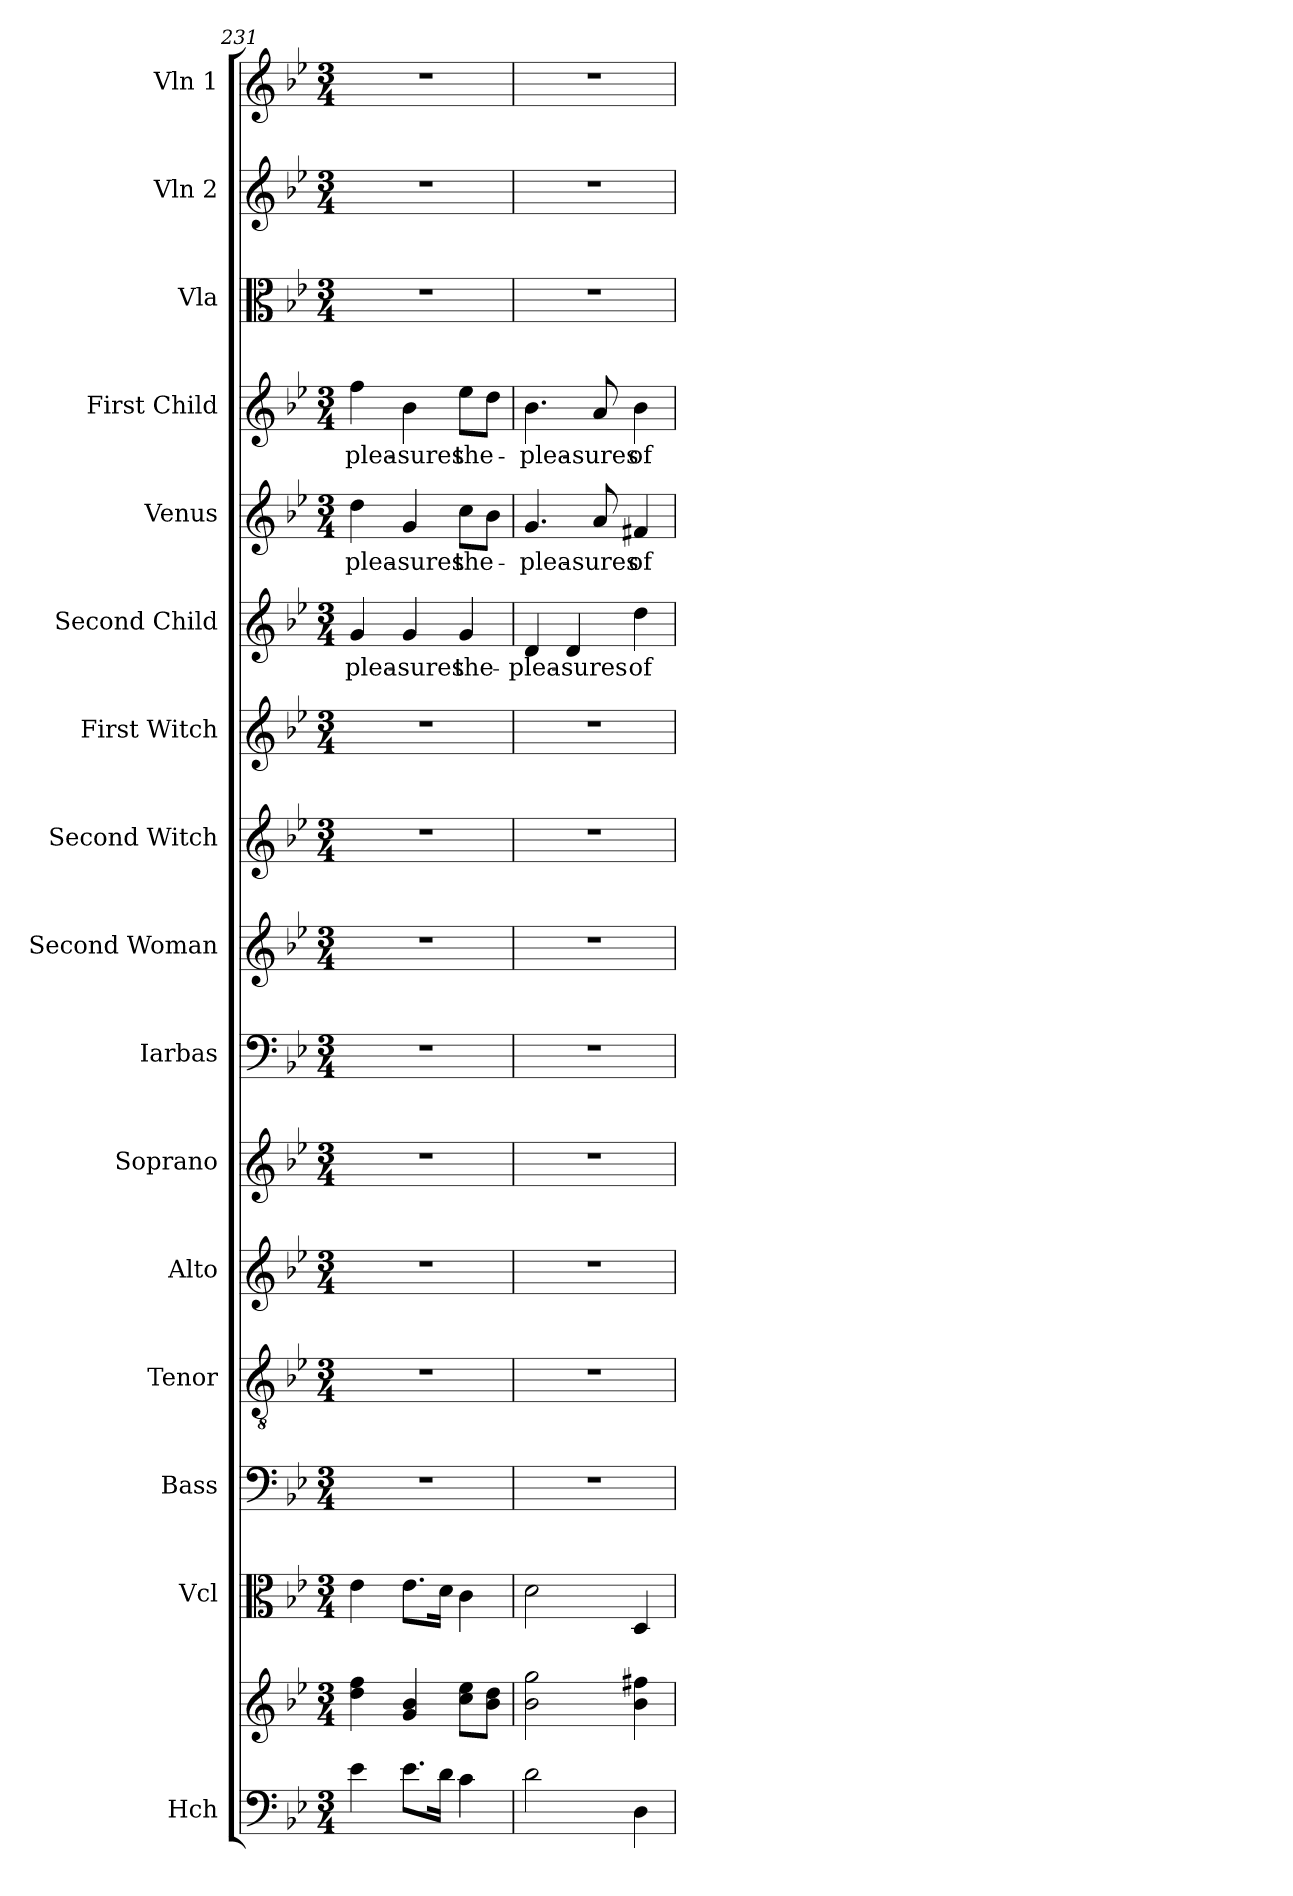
**kern	**kern	**kern	**kern	**kern	**kern	**kern	**kern	**kern	**kern	**kern	**kern	**text	**kern	**text	**kern	**text	**kern	**kern	**kern
*part16	*part16	*part15	*part14	*part13	*part12	*part11	*part10	*part9	*part8	*part7	*part6	*part6	*part5	*part5	*part4	*part4	*part3	*part2	*part1
*staff17	*staff16	*staff15	*staff14	*staff13	*staff12	*staff11	*staff10	*staff9	*staff8	*staff7	*staff6	*staff6	*staff5	*staff5	*staff4	*staff4	*staff3	*staff2	*staff1
*I"Hch	*	*I"Vcl	*I"Bass	*I"Tenor	*I"Alto	*I"Soprano	*I"Iarbas	*I"Second Woman	*I"Second Witch	*I"First Witch	*I"Second Child	*	*I"Venus	*	*I"First Child	*	*I"Vla	*I"Vln 2	*I"Vln 1
*I'Hch.	*	*I'Vc.	*I'B.	*I'T.	*I'A.	*I'S.	*I'I.	*I'2W	*I'W2.	*I'W1	*I'C2.	*	*I'V.	*	*I'C1	*	*I'Vla.	*I'Vln.	*I'Vln.
*clefF4	*clefG2	*clefC3	*clefF4	*clefGv2	*clefG2	*clefG2	*clefF4	*clefG2	*clefG2	*clefG2	*clefG2	*	*clefG2	*	*clefG2	*	*clefC3	*clefG2	*clefG2
*k[b-e-]	*k[b-e-]	*k[b-e-]	*k[b-e-]	*k[b-e-]	*k[b-e-]	*k[b-e-]	*k[b-e-]	*k[b-e-]	*k[b-e-]	*k[b-e-]	*k[b-e-]	*	*k[b-e-]	*	*k[b-e-]	*	*k[b-e-]	*k[b-e-]	*k[b-e-]
*M3/4	*M3/4	*M3/4	*M3/4	*M3/4	*M3/4	*M3/4	*M3/4	*M3/4	*M3/4	*M3/4	*M3/4	*	*M3/4	*	*M3/4	*	*M3/4	*M3/4	*M3/4
=231	=231	=231	=231	=231	=231	=231	=231	=231	=231	=231	=231	=231	=231	=231	=231	=231	=231	=231	=231
!	!	!	!	!	!	!	!	!	!	!	!	!LO:LY:b	!	!LO:LY:b	!	!LO:LY:b	!	!	!
4e-\	4dd\ 4ff\	4e-\	2.r	2.r	2.r	2.r	2.r	2.r	2.r	2.r	4g/	plea-	4dd\	plea-	4ff\	plea-	2.r	2.r	2.r
!	!	!	!	!	!	!	!	!	!	!	!	!LO:LY:b	!	!LO:LY:b	!	!LO:LY:b	!	!	!
8.e-\L	4g/ 4b-/	8.e-\L	.	.	.	.	.	.	.	.	4g/	-sures	4g/	-sures	4b-\	-sures	.	.	.
16d\Jk	.	16d\Jk	.	.	.	.	.	.	.	.	.	.	.	.	.	.	.	.	.
!	!	!	!	!	!	!	!	!	!	!	!	!LO:LY:b	!	!LO:LY:b	!	!LO:LY:b	!	!	!
4c\	8cc\ 8ee-\L	4c\	.	.	.	.	.	.	.	.	4g/	the-	8cc\L	the-	8ee-\L	the-	.	.	.
.	8b-\ 8dd\J	.	.	.	.	.	.	.	.	.	.	.	8b-\J	.	8dd\J	.	.	.	.
=232	=232	=232	=232	=232	=232	=232	=232	=232	=232	=232	=232	=232	=232	=232	=232	=232	=232	=232	=232
!	!	!	!	!	!	!	!	!	!	!	!	!LO:LY:b	!	!LO:LY:b	!	!LO:LY:b	!	!	!
2d\	2b-\ 2gg\	2d\	2.r	2.r	2.r	2.r	2.r	2.r	2.r	2.r	4d/	-plea-	4.g/	-plea-	4.b-\	-plea-	2.r	2.r	2.r
!	!	!	!	!	!	!	!	!	!	!	!	!LO:LY:b	!	!	!	!	!	!	!
.	.	.	.	.	.	.	.	.	.	.	4d/	-sures	.	.	.	.	.	.	.
!	!	!	!	!	!	!	!	!	!	!	!	!	!	!LO:LY:b	!	!LO:LY:b	!	!	!
.	.	.	.	.	.	.	.	.	.	.	.	.	8a/	-sures	8a/	-sures	.	.	.
!	!	!	!	!	!	!	!	!	!	!	!	!LO:LY:b	!	!LO:LY:b	!	!LO:LY:b	!	!	!
4D\	4b-\ 4ff#X\	4D/	.	.	.	.	.	.	.	.	4dd\	of	4f#X/	of	4b-\	of	.	.	.
=	=	=	=	=	=	=	=	=	=	=	=	=	=	=	=	=	=	=	=
*-	*-	*-	*-	*-	*-	*-	*-	*-	*-	*-	*-	*-	*-	*-	*-	*-	*-	*-	*-
